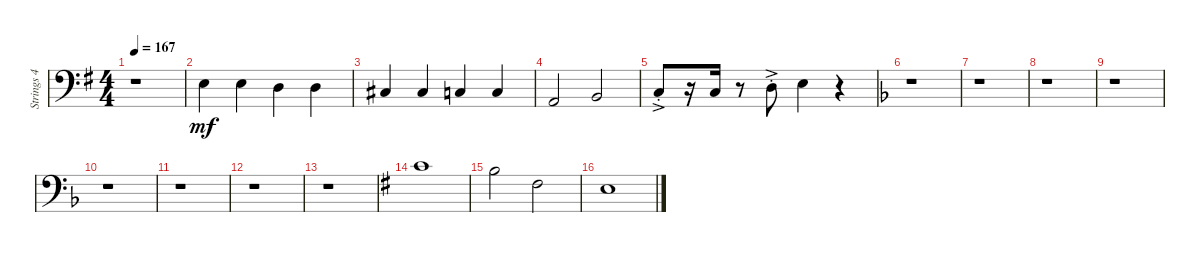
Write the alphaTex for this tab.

\track ("Strings 4" "Strings 4") {instrument voiceoohs}
\staff {score}
\tuning (E4 B3 G3 D3 A2 E2 B1) {hide}
\ts (4 4)
\tempo 167
\clef f4
\ks eminor
r.1{dy mf} |
2.4.4 2.4.4 0.4.4 0.4.4 |
4.5.4 4.5.4 3.5.4 3.5.4 |
0.5.2 2.5.2 |
3.5{ac st}.8 r.16 3.5.16 r.8 0.4{ac st}.8 2.4.4 r.4 |
\ks dminor
r.1 |
r.1 |
r.1 |
r.1 |
r.1 |
r.1 |
r.1 |
r.1 |
\ks eminor
1.2.1 |
0.2.2 4.4.2 |
2.4.1
